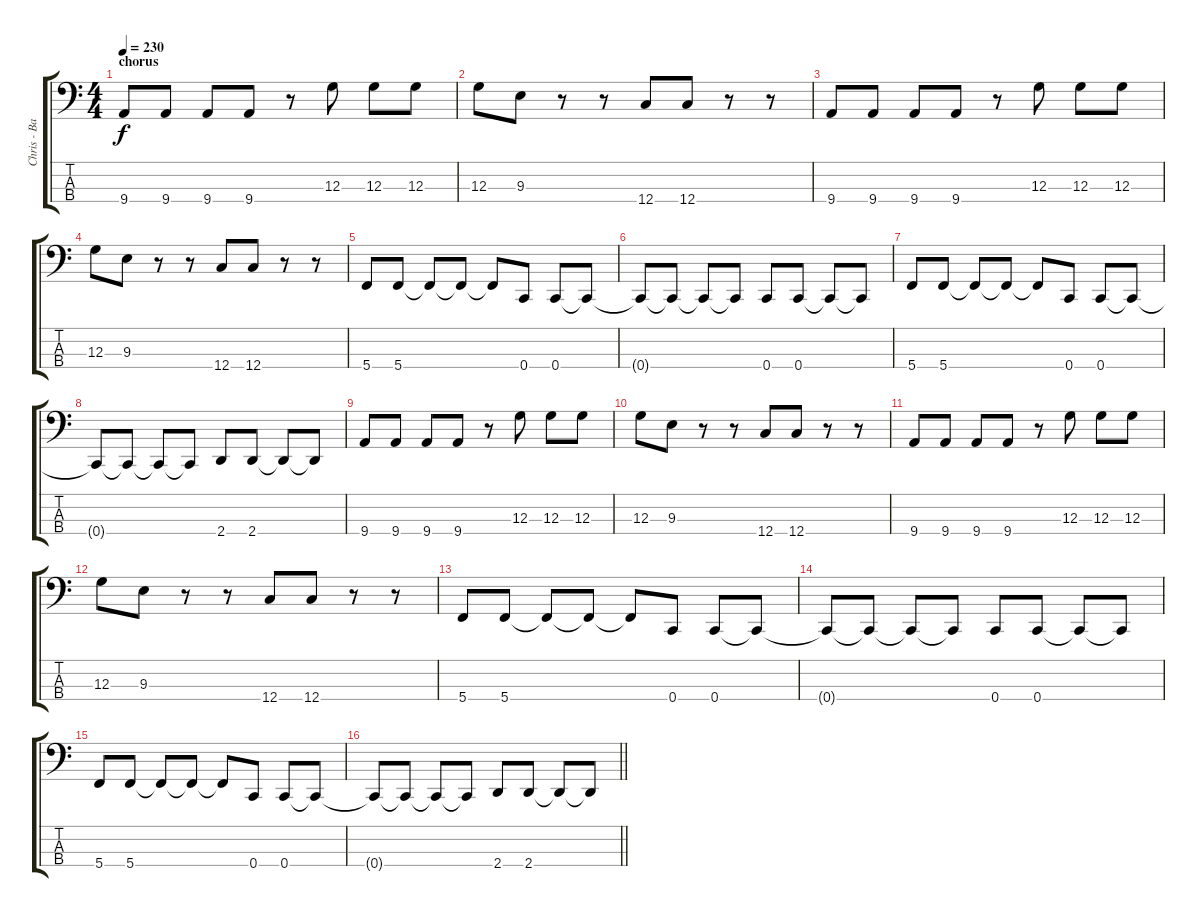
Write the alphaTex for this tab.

\track ("Chris - Bass" "Chris - Ba") {instrument electricbassfinger}
\staff {score tabs}
\tuning (F2 C2 G1 C1) {hide}
\ts (4 4)
\section ("" "chorus")
\tempo 230
\clef f4
\ks c
9.4.8{dy f} 9.4.8 9.4.8 9.4.8 r.8 12.3.8 12.3.8 12.3.8 |
12.3.8 9.3.8 r.8 r.8 12.4.8 12.4.8 r.8 r.8 |
9.4.8 9.4.8 9.4.8 9.4.8 r.8 12.3.8 12.3.8 12.3.8 |
12.3.8 9.3.8 r.8 r.8 12.4.8 12.4.8 r.8 r.8 |
5.4.8 5.4.8 5.4{t}.8 5.4{t}.8 5.4{t}.8 0.4.8 0.4.8 0.4{t}.8 |
0.4{t}.8 0.4{t}.8 0.4{t}.8 0.4{t}.8 0.4.8 0.4.8 0.4{t}.8 0.4{t}.8 |
5.4.8 5.4.8 5.4{t}.8 5.4{t}.8 5.4{t}.8 0.4.8 0.4.8 0.4{t}.8 |
0.4{t}.8 0.4{t}.8 0.4{t}.8 0.4{t}.8 2.4.8 2.4.8 2.4{t}.8 2.4{t}.8 |
9.4.8 9.4.8 9.4.8 9.4.8 r.8 12.3.8 12.3.8 12.3.8 |
12.3.8 9.3.8 r.8 r.8 12.4.8 12.4.8 r.8 r.8 |
9.4.8 9.4.8 9.4.8 9.4.8 r.8 12.3.8 12.3.8 12.3.8 |
12.3.8 9.3.8 r.8 r.8 12.4.8 12.4.8 r.8 r.8 |
5.4.8 5.4.8 5.4{t}.8 5.4{t}.8 5.4{t}.8 0.4.8 0.4.8 0.4{t}.8 |
0.4{t}.8 0.4{t}.8 0.4{t}.8 0.4{t}.8 0.4.8 0.4.8 0.4{t}.8 0.4{t}.8 |
5.4.8 5.4.8 5.4{t}.8 5.4{t}.8 5.4{t}.8 0.4.8 0.4.8 0.4{t}.8 |
\barLineRight lightlight
0.4{t}.8 0.4{t}.8 0.4{t}.8 0.4{t}.8 2.4.8 2.4.8 2.4{t}.8 2.4{t}.8
